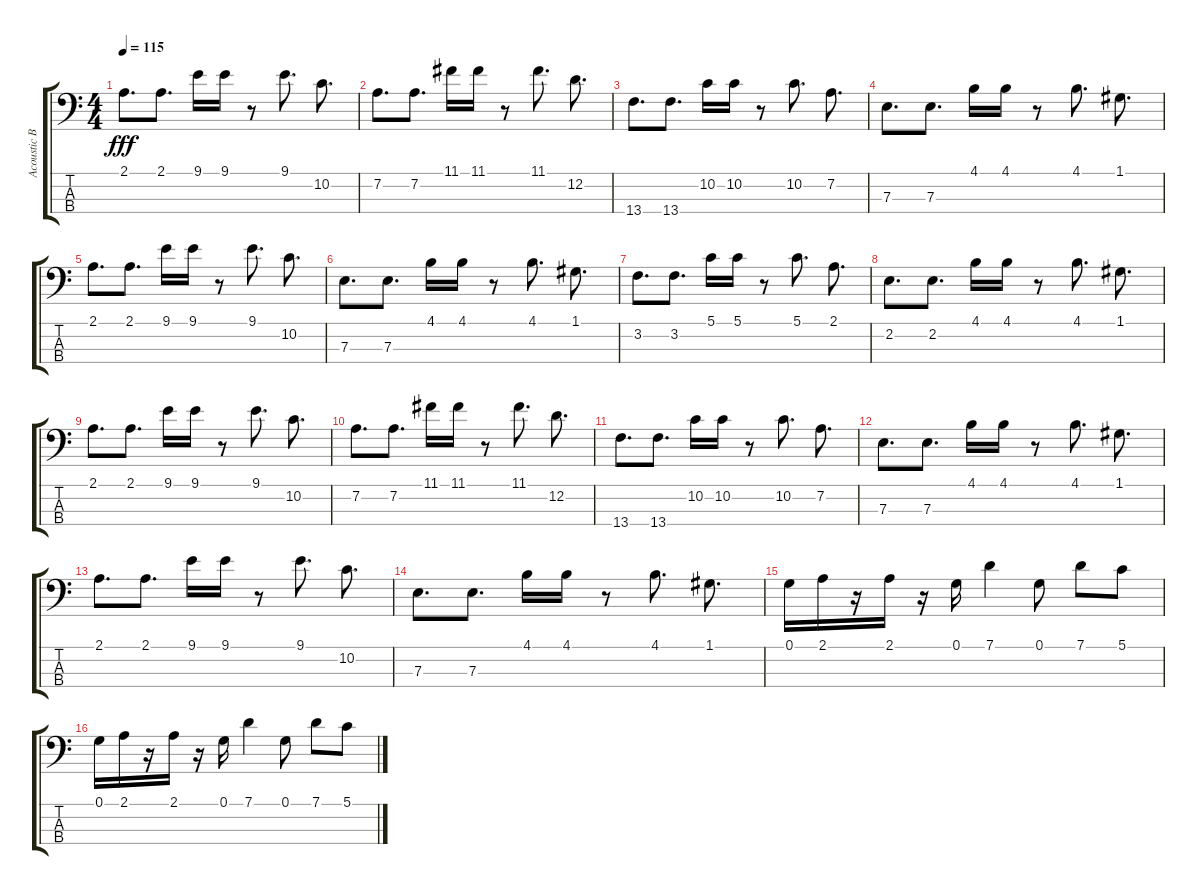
\track ("Acoustic Bass" "Acoustic B") {instrument acousticbass}
\staff {score tabs}
\tuning (G2 D2 A1 E1) {hide}
\ts (4 4)
\tempo 115
\clef f4
\ks c
2.1.8{d dy fff} 2.1.8{d} 9.1.16 9.1.16 r.8 9.1.8{d} 10.2.8{d} |
7.2.8{d} 7.2.8{d} 11.1.16 11.1.16 r.8 11.1.8{d} 12.2.8{d} |
13.4.8{d} 13.4.8{d} 10.2.16 10.2.16 r.8 10.2.8{d} 7.2.8{d} |
7.3.8{d} 7.3.8{d} 4.1.16 4.1.16 r.8 4.1.8{d} 1.1.8{d} |
2.1.8{d} 2.1.8{d} 9.1.16 9.1.16 r.8 9.1.8{d} 10.2.8{d} |
7.3.8{d} 7.3.8{d} 4.1.16 4.1.16 r.8 4.1.8{d} 1.1.8{d} |
3.2.8{d} 3.2.8{d} 5.1.16 5.1.16 r.8 5.1.8{d} 2.1.8{d} |
2.2.8{d} 2.2.8{d} 4.1.16 4.1.16 r.8 4.1.8{d} 1.1.8{d} |
2.1.8{d} 2.1.8{d} 9.1.16 9.1.16 r.8 9.1.8{d} 10.2.8{d} |
7.2.8{d} 7.2.8{d} 11.1.16 11.1.16 r.8 11.1.8{d} 12.2.8{d} |
13.4.8{d} 13.4.8{d} 10.2.16 10.2.16 r.8 10.2.8{d} 7.2.8{d} |
7.3.8{d} 7.3.8{d} 4.1.16 4.1.16 r.8 4.1.8{d} 1.1.8{d} |
2.1.8{d} 2.1.8{d} 9.1.16 9.1.16 r.8 9.1.8{d} 10.2.8{d} |
7.3.8{d} 7.3.8{d} 4.1.16 4.1.16 r.8 4.1.8{d} 1.1.8{d} |
0.1.16 2.1.16 r.16 2.1.16 r.16 0.1.16 7.1.4 0.1.8 7.1.8 5.1.8 |
0.1.16 2.1.16 r.16 2.1.16 r.16 0.1.16 7.1.4 0.1.8 7.1.8 5.1.8
